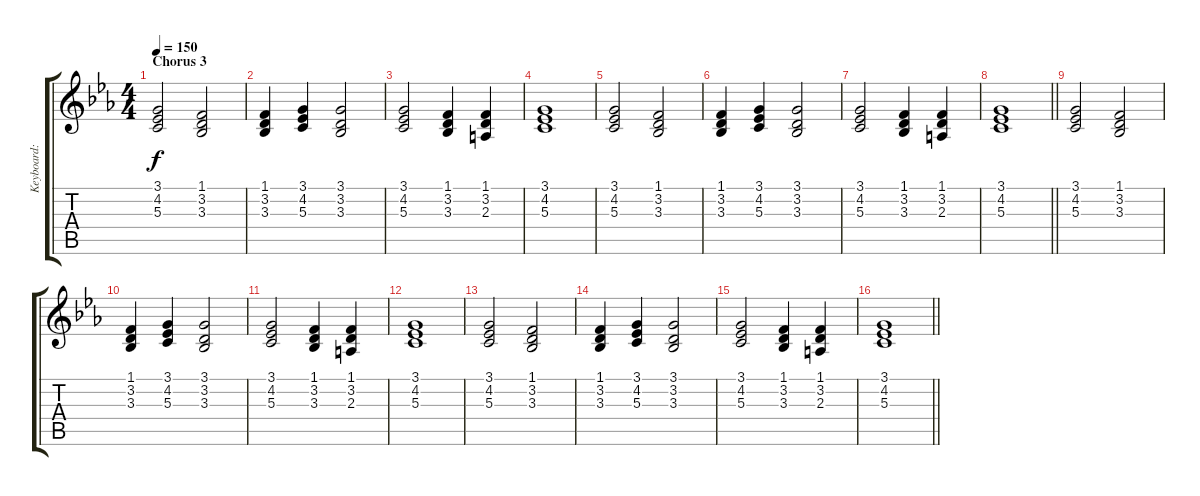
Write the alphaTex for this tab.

\track ("Keyboard: Tommie Johansson" "Keyboard: ") {instrument stringensemble1}
\staff {score tabs}
\tuning (E4 B3 G3 D3 A2 E2) {hide}
\ts (4 4)
\section ("" "Chorus 3")
\tempo 150
\clef g2
\ks cminor
(3.1 4.2 5.3).2{dy f} (1.1 3.2 3.3).2 |
(1.1 3.2 3.3).4 (3.1 4.2 5.3).4 (3.1 3.2 3.3).2 |
(3.1 4.2 5.3).2 (1.1 3.2 3.3).4 (1.1 3.2 2.3).4 |
(3.1 4.2 5.3).1 |
(3.1 4.2 5.3).2 (1.1 3.2 3.3).2 |
(1.1 3.2 3.3).4 (3.1 4.2 5.3).4 (3.1 3.2 3.3).2 |
(3.1 4.2 5.3).2 (1.1 3.2 3.3).4 (1.1 3.2 2.3).4 |
\barLineRight lightlight
(3.1 4.2 5.3).1 |
(3.1 4.2 5.3).2 (1.1 3.2 3.3).2 |
(1.1 3.2 3.3).4 (3.1 4.2 5.3).4 (3.1 3.2 3.3).2 |
(3.1 4.2 5.3).2 (1.1 3.2 3.3).4 (1.1 3.2 2.3).4 |
(3.1 4.2 5.3).1 |
(3.1 4.2 5.3).2 (1.1 3.2 3.3).2 |
(1.1 3.2 3.3).4 (3.1 4.2 5.3).4 (3.1 3.2 3.3).2 |
(3.1 4.2 5.3).2 (1.1 3.2 3.3).4 (1.1 3.2 2.3).4 |
\barLineRight lightlight
(3.1 4.2 5.3).1
